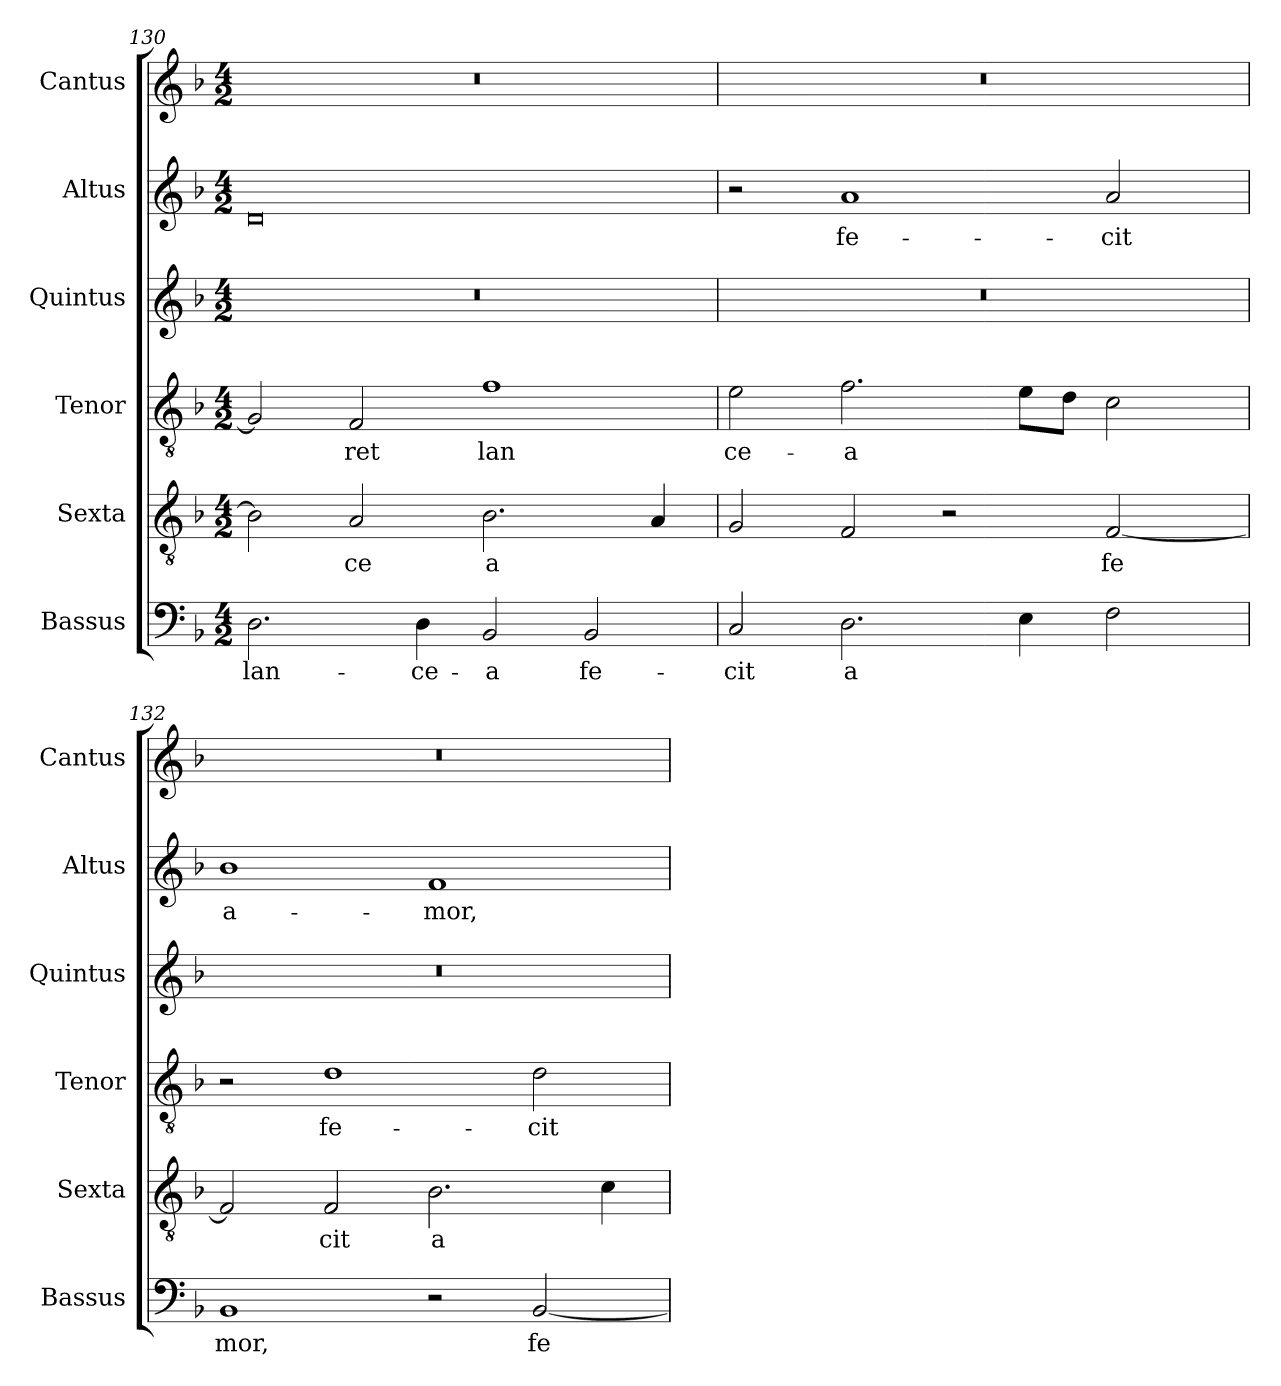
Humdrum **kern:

**kern	**text	**kern	**text	**kern	**text	**kern	**kern	**text	**kern
*part6	*part6	*part5	*part5	*part4	*part4	*part3	*part2	*part2	*part1
*staff6	*staff6	*staff5	*staff5	*staff4	*staff4	*staff3	*staff2	*staff2	*staff1
*I"Bassus	*	*I"Sexta	*	*I"Tenor	*	*I"Quintus	*I"Altus	*	*I"Cantus
*I'Bassus	*	*I'Sexta	*	*I'Tenor	*	*I'Quintus	*I'Altus	*	*I'Cantus
*clefF4	*	*clefGv2	*	*clefGv2	*	*clefG2	*clefG2	*	*clefG2
*k[b-]	*	*k[b-]	*	*k[b-]	*	*k[b-]	*k[b-]	*	*k[b-]
*F:	*	*F:	*	*F:	*	*F:	*F:	*	*F:
*M4/2	*	*M4/2	*	*M4/2	*	*M4/2	*M4/2	*	*M4/2
=130	=130	=130	=130	=130	=130	=130	=130	=130	=130
!	!LO:LY:b:cj	!	!	!	!	!	!	!	!
2.D\	lan-	2B-\]	.	2G/]	.	0r	0d	.	0r
!	!	!	!LO:LY:b:cj	!	!LO:LY:b:cj	!	!	!	!
.	.	2A/	ce	2F/	ret	.	.	.	.
!	!LO:LY:b:cj	!	!	!	!	!	!	!	!
4D\	-ce-	.	.	.	.	.	.	.	.
!	!LO:LY:b:cj	!	!LO:LY:b:cj	!	!LO:LY:b:cj	!	!	!	!
2BB-/	-a	2.B-\	a	1f	lan	.	.	.	.
!	!LO:LY:b:cj	!	!	!	!	!	!	!	!
2BB-/	fe-	.	.	.	.	.	.	.	.
.	.	4A/	.	.	.	.	.	.	.
!!LO:LB:g=z
=131	=131	=131	=131	=131	=131	=131	=131	=131	=131
!	!LO:LY:b:cj	!	!	!	!LO:LY:b:cj	!	!	!	!
*	*	*^	*	*	*	*	*	*	*
2C/	-cit	2G/	64ryy	.	2e\	ce-	0r	2r	.	0r
.	.	.	1ryy	.	.	.	.	.	.	.
!	!LO:LY:b:cj	!	!	!	!	!LO:LY:b:cj	!	!	!LO:LY:b:cj	!
2.D\	a	2F/	.	.	2.f\	-a	.	1a	fe-	.
.	.	2r	.	.	.	.	.	.	.	.
.	.	.	2ryy	.	.	.	.	.	.	.
4E\	.	.	.	.	8e\L	.	.	.	.	.
.	.	.	.	.	8d\J	.	.	.	.	.
!	!	!	!	!LO:LY:b:cj	!	!	!	!	!LO:LY:b:cj	!
2F\	.	[<2F/	.	fe	2c\	.	.	2a/	-cit	.
.	.	.	4ryy	.	.	.	.	.	.	.
.	.	.	8...ryy	.	.	.	.	.	.	.
=132	=132	=132	=132	=132	=132	=132	=132	=132	=132	=132
!	!LO:LY:b:cj	!	!	!	!	!	!	!	!LO:LY:b:cj	!
*	*	*v	*v	*	*	*	*	*	*	*
1BB-	mor,	2F/]	.	2r	.	0r	1b-	a-	0r
!	!	!	!LO:LY:b:cj	!	!LO:LY:b:cj	!	!	!	!
.	.	2F/	cit	1d	fe-	.	.	.	.
!	!	!	!LO:LY:b:cj	!	!	!	!	!LO:LY:b:cj	!
2r	.	2.B-\	a	.	.	.	1f	-mor,	.
!	!LO:LY:b:cj	!	!	!	!LO:LY:b:cj	!	!	!	!
[<2BB-/	fe	.	.	2d\	-cit	.	.	.	.
.	.	4c\	.	.	.	.	.	.	.
=	=	=	=	=	=	=	=	=	=
*-	*-	*-	*-	*-	*-	*-	*-	*-	*-
